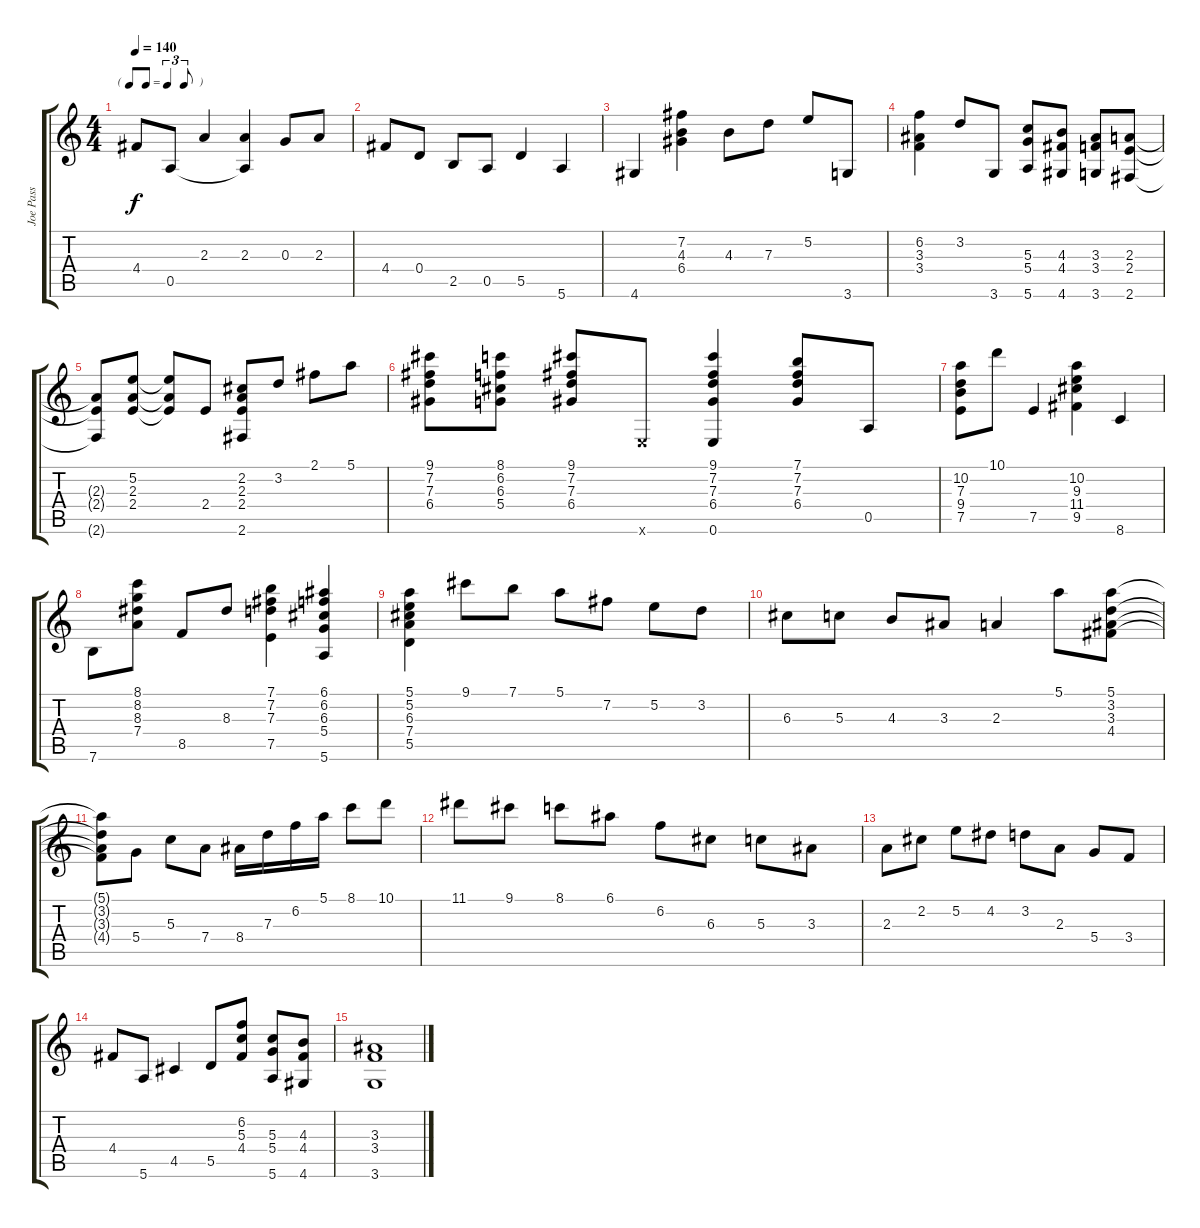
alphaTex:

\track ("Joe Pass" "Joe Pass") {instrument electricguitarjazz}
\staff {score tabs}
\tuning (E4 B3 G3 D3 A2 E2) {hide}
\ts (4 4)
\tf triplet8th
\tempo 140
\clef g2
\ks c
4.4.8{dy f} 0.5.8 2.3.4 (2.3 0.5{t}).4 0.3.8 2.3.8 |
4.4.8 0.4.8 2.5.8 0.5.8 5.5.4 5.6.4 |
4.6.4 (7.2 4.3 6.4).4 4.3.8 7.3.8 5.2.8 3.6.8 |
(6.2 3.3 3.4).4 3.2.8 3.6.8 (5.3 5.4 5.6).8 (4.3 4.4 4.6).8 (3.3 3.4 3.6).8 (2.3 2.4 2.6).8 |
(2.3{t} 2.4{t} 2.6{t}).8 (5.2 2.3 2.4).8 (5.2{t} 2.3{t} 2.4{t}).8 2.4.8 (2.2 2.3 2.4 2.6).8 3.2.8 2.1.8 5.1.8 |
(9.1 7.2 7.3 6.4).8 (8.1 6.2 6.3 5.4).8 (9.1 7.2 7.3 6.4).8 0.6{x}.8 (9.1 7.2 7.3 6.4 0.6).4 (7.1 7.2 7.3 6.4).8 0.5.8 |
(10.2 7.3 9.4 7.5).8 10.1.8 7.5.4 (10.2 9.3 11.4 9.5).4 8.6.4 |
7.6.8 (8.1 8.2 8.3 7.4).8 8.5.8 8.3.8 (7.1 7.2 7.3 7.5).4 (6.1 6.2 6.3 5.4 5.6).4 |
(5.1 5.2 6.3 7.4 5.5).4 9.1.8 7.1.8 5.1.8 7.2.8 5.2.8 3.2.8 |
6.3.8 5.3.8 4.3.8 3.3.8 2.3.4 5.1.8 (5.1 3.2 3.3 4.4).8 |
(5.1{t} 3.2{t} 3.3{t} 4.4{t}).8 5.4.8 5.3.8 7.4.8 8.4.16 7.3.16 6.2.16 5.1.16 8.1.8 10.1.8 |
11.1.8 9.1.8 8.1.8 6.1.8 6.2.8 6.3.8 5.3.8 3.3.8 |
2.3.8 2.2.8 5.2.8 4.2.8 3.2.8 2.3.8 5.4.8 3.4.8 |
4.4.8 5.6.8 4.5.4 5.5.8 (6.2 5.3 4.4).8 (5.3 5.4 5.6).8 (4.3 4.4 4.6).8 |
(3.3 3.4 3.6).1
